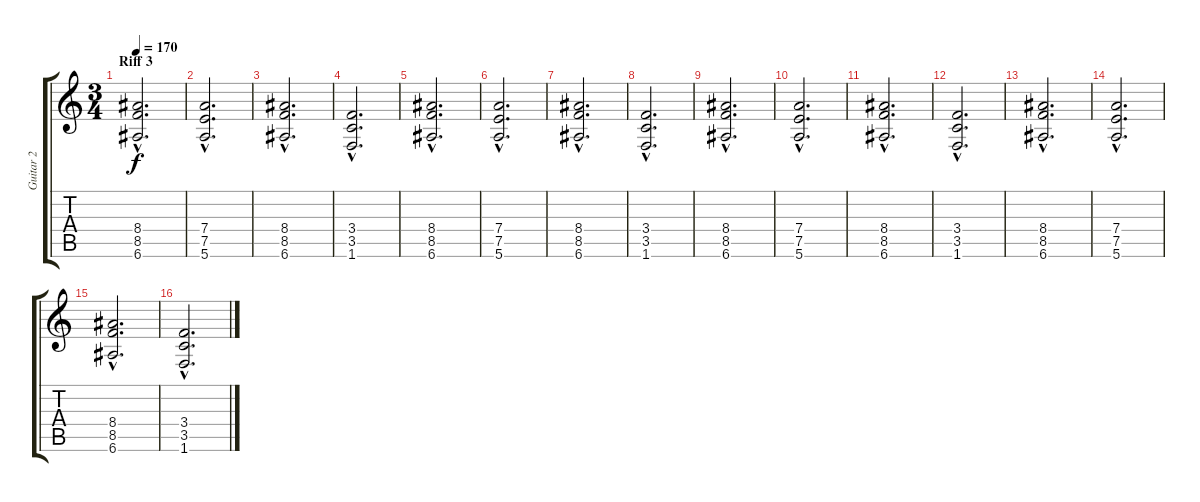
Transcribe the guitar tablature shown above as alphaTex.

\track ("Guitar 2" "Guitar 2") {instrument overdrivenguitar}
\staff {score tabs}
\tuning (E4 B3 G3 D3 A2 E2) {hide}
\ts (3 4)
\section ("" "Riff 3")
\tempo 170
\clef g2
\ks c
(8.4{hac} 8.5{hac} 6.6{hac}).2{d dy f} |
(7.4{hac} 7.5{hac} 5.6{hac}).2{d} |
(8.4{hac} 8.5{hac} 6.6{hac}).2{d} |
(3.4{hac} 3.5{hac} 1.6{hac}).2{d} |
(8.4{hac} 8.5{hac} 6.6{hac}).2{d} |
(7.4{hac} 7.5{hac} 5.6{hac}).2{d} |
(8.4{hac} 8.5{hac} 6.6{hac}).2{d} |
(3.4{hac} 3.5{hac} 1.6{hac}).2{d} |
(8.4{hac} 8.5{hac} 6.6{hac}).2{d} |
(7.4{hac} 7.5{hac} 5.6{hac}).2{d} |
(8.4{hac} 8.5{hac} 6.6{hac}).2{d} |
(3.4{hac} 3.5{hac} 1.6{hac}).2{d} |
(8.4{hac} 8.5{hac} 6.6{hac}).2{d} |
(7.4{hac} 7.5{hac} 5.6{hac}).2{d} |
(8.4{hac} 8.5{hac} 6.6{hac}).2{d} |
(3.4{hac} 3.5{hac} 1.6{hac}).2{d}
